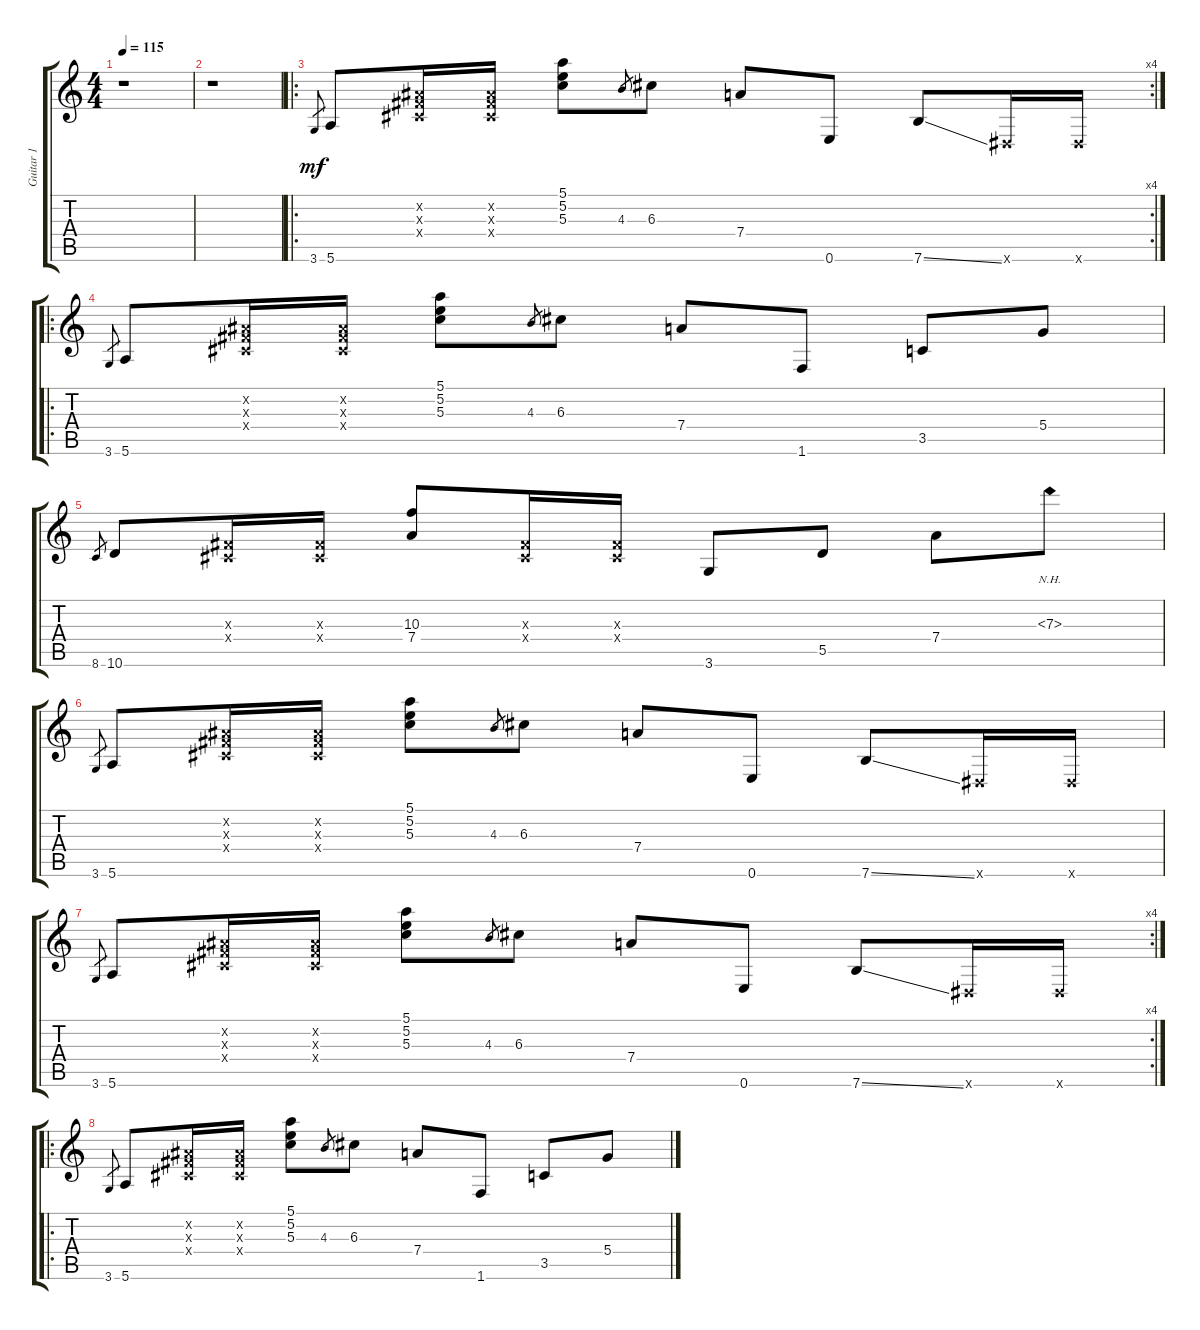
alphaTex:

\track ("Guitar 1" "Guitar 1") {instrument acousticguitarsteel}
\staff {score tabs}
\tuning (E4 B3 G3 D3 A2 E2) {hide}
\ts (4 4)
\tempo 115
\clef g2
\ks c
r.1{dy mf instrument acousticguitarsteel} |
r.1 |
\ro
\rc 4
3.6.8{gr} 5.6.8 (-1.2{x} -1.3{x} -1.4{x}).16 (-1.2{x} -1.3{x} -1.4{x}).16 (5.1 5.2 5.3).8 4.3.8{gr} 6.3.8 7.4.8 0.6.8 7.6{ss}.8 -1.6{x}.16 -1.6{x}.16 |
\ro
3.6.8{gr} 5.6.8 (-1.2{x} -1.3{x} -1.4{x}).16 (-1.2{x} -1.3{x} -1.4{x}).16 (5.1 5.2 5.3).8 4.3.8{gr} 6.3.8 7.4.8 1.6.8 3.5.8 5.4.8 |
8.6.8{gr} 10.6.8 (-1.3{x} -1.4{x}).16 (-1.3{x} -1.4{x}).16 (10.3 7.4).8 (-1.3{x} -1.4{x}).16 (-1.3{x} -1.4{x}).16 3.6.8 5.5.8 7.4.8 7.3{nh}.8 |
3.6.8{gr} 5.6.8 (-1.2{x} -1.3{x} -1.4{x}).16 (-1.2{x} -1.3{x} -1.4{x}).16 (5.1 5.2 5.3).8 4.3.8{gr} 6.3.8 7.4.8 0.6.8 7.6{ss}.8 -1.6{x}.16 -1.6{x}.16 |
\rc 4
3.6.8{gr} 5.6.8 (-1.2{x} -1.3{x} -1.4{x}).16 (-1.2{x} -1.3{x} -1.4{x}).16 (5.1 5.2 5.3).8 4.3.8{gr} 6.3.8 7.4.8 0.6.8 7.6{ss}.8 -1.6{x}.16 -1.6{x}.16 |
\ro
3.6.8{gr} 5.6.8 (-1.2{x} -1.3{x} -1.4{x}).16 (-1.2{x} -1.3{x} -1.4{x}).16 (5.1 5.2 5.3).8 4.3.8{gr} 6.3.8 7.4.8 1.6.8 3.5.8 5.4.8
